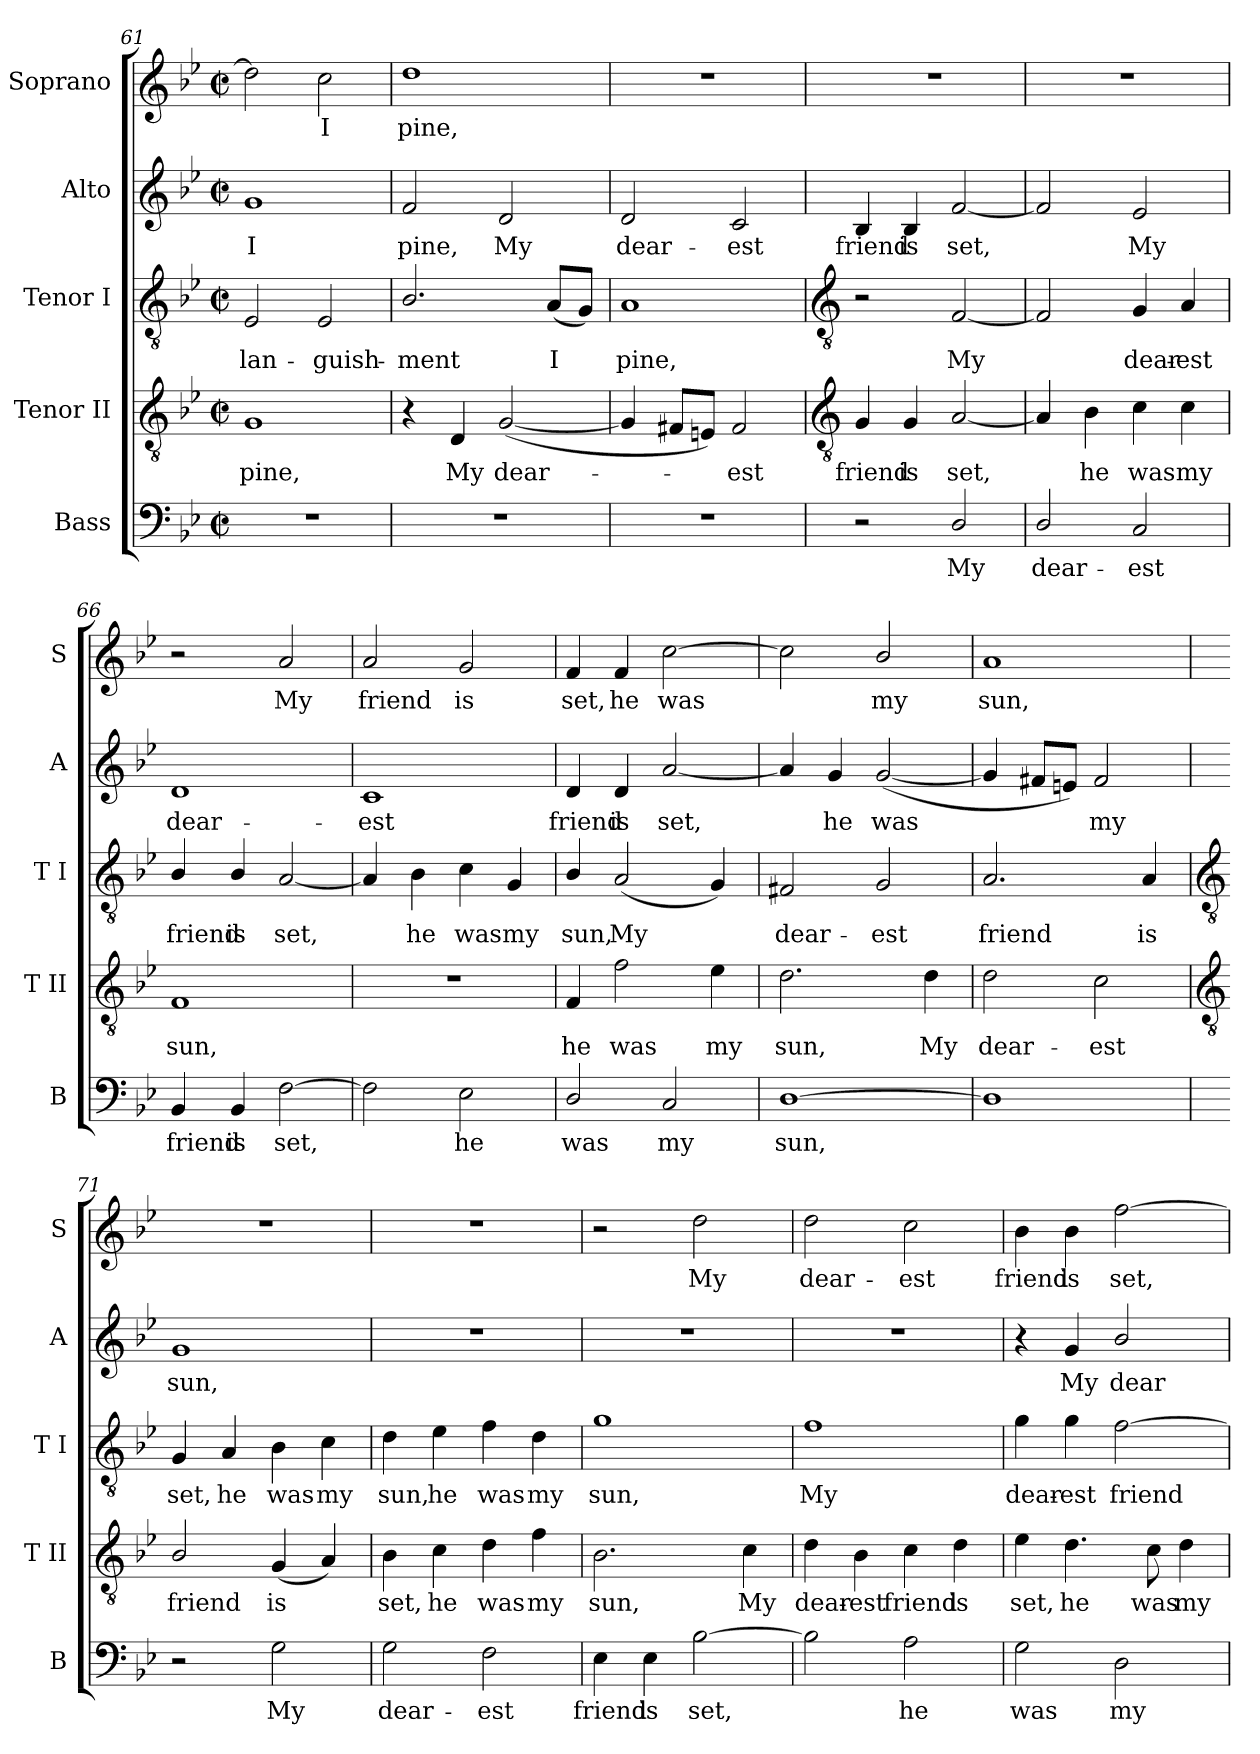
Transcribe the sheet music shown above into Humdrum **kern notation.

**kern	**text	**kern	**text	**kern	**text	**kern	**text	**kern	**text
*part5	*part5	*part4	*part4	*part3	*part3	*part2	*part2	*part1	*part1
*staff5	*staff5	*staff4	*staff4	*staff3	*staff3	*staff2	*staff2	*staff1	*staff1
*I"Bass	*	*I"Tenor II	*	*I"Tenor I	*	*I"Alto	*	*I"Soprano	*
*I'B	*	*I'T II	*	*I'T I	*	*I'A	*	*I'S	*
*clefF4	*	*clefGv2	*	*clefGv2	*	*clefG2	*	*clefG2	*
*k[b-e-]	*	*k[b-e-]	*	*k[b-e-]	*	*k[b-e-]	*	*k[b-e-]	*
*B-:	*	*B-:	*	*B-:	*	*B-:	*	*B-:	*
*M2/2	*	*M2/2	*	*M2/2	*	*M2/2	*	*M2/2	*
*met(c|)	*	*met(c|)	*	*met(c|)	*	*met(c|)	*	*met(c|)	*
=61	=61	=61	=61	=61	=61	=61	=61	=61	=61
!	!	!	!LO:LY:b	!	!LO:LY:b	!	!LO:LY:b	!	!
1r	.	1G	pine,	2E-	lan-	1g	I	2dd]	.
!	!	!	!	!	!LO:LY:b	!	!	!	!LO:LY:b
.	.	.	.	2E-	-guish-	.	.	2cc	I
=62	=62	=62	=62	=62	=62	=62	=62	=62	=62
!	!	!	!	!	!LO:LY:b	!	!LO:LY:b	!	!LO:LY:b
1r	.	4r	.	2.B-/	-ment	2f	pine,	1dd	pine,
!	!	!	!LO:LY:b	!	!	!	!	!	!
.	.	4D	My	.	.	.	.	.	.
!	!	!	!LO:LY:b	!	!	!	!LO:LY:b	!	!
.	.	(<[2G	dear-	.	.	2d	My	.	.
!	!	!	!	!	!LO:LY:b	!	!	!	!
.	.	.	.	(<8AL	I	.	.	.	.
.	.	.	.	8GJ)	.	.	.	.	.
=63	=63	=63	=63	=63	=63	=63	=63	=63	=63
!	!	!	!	!	!LO:LY:b	!	!LO:LY:b	!	!
1r	.	4G]	.	1A	pine,	2d	dear-	1r	.
.	.	8F#XL	.	.	.	.	.	.	.
.	.	8EJ)	.	.	.	.	.	.	.
!	!	!	!LO:LY:b	!	!	!	!LO:LY:b	!	!
.	.	2F#	est	.	.	2c	-est	.	.
!!LO:LB:g=z
=64	=64	=64	=64	=64	=64	=64	=64	=64	=64
*	*	*clefGv2	*	*clefGv2	*	*	*	*	*
!	!	!	!LO:LY:b	!	!	!	!LO:LY:b	!	!
2r	.	4G	friend	2r	.	4B-	friend	1r	.
!	!	!	!LO:LY:b	!	!	!	!LO:LY:b	!	!
.	.	4G	is	.	.	4B-	is	.	.
!	!LO:LY:b	!	!LO:LY:b	!	!LO:LY:b	!	!LO:LY:b	!	!
2D/	My	[2A	set,	[2F	My	[2f	set,	.	.
=65	=65	=65	=65	=65	=65	=65	=65	=65	=65
!	!LO:LY:b	!	!	!	!	!	!	!	!
2D/	dear-	4A]	.	2F]	.	2f]	.	1r	.
!	!	!	!LO:LY:b	!	!	!	!	!	!
.	.	4B-	he	.	.	.	.	.	.
!	!LO:LY:b	!	!LO:LY:b	!	!LO:LY:b	!	!LO:LY:b	!	!
2C	-est	4c	was	4G	dear-	2e-	My	.	.
!	!	!	!LO:LY:b	!	!LO:LY:b	!	!	!	!
.	.	4c	my	4A	-est	.	.	.	.
=66	=66	=66	=66	=66	=66	=66	=66	=66	=66
!	!LO:LY:b	!	!LO:LY:b	!	!LO:LY:b	!	!LO:LY:b	!	!
4BB-	friend	1F	sun,	4B-/	friend	1d	dear-	2r	.
!	!LO:LY:b	!	!	!	!LO:LY:b	!	!	!	!
4BB-	is	.	.	4B-/	is	.	.	.	.
!	!LO:LY:b	!	!	!	!LO:LY:b	!	!	!	!LO:LY:b
[2F	set,	.	.	[2A	set,	.	.	2a	My
=67	=67	=67	=67	=67	=67	=67	=67	=67	=67
!	!	!	!	!	!	!	!LO:LY:b	!	!LO:LY:b
2F]	.	1r	.	4A]	.	1c	-est	2a	friend
!	!	!	!	!	!LO:LY:b	!	!	!	!
.	.	.	.	4B-	he	.	.	.	.
!	!LO:LY:b	!	!	!	!LO:LY:b	!	!	!	!LO:LY:b
2E-	he	.	.	4c	was	.	.	2g	is
!	!	!	!	!	!LO:LY:b	!	!	!	!
.	.	.	.	4G	my	.	.	.	.
=68	=68	=68	=68	=68	=68	=68	=68	=68	=68
!	!LO:LY:b	!	!LO:LY:b	!	!LO:LY:b	!	!LO:LY:b	!	!LO:LY:b
2D/	was	4F	he	4B-/	sun,	4d	friend	4f	set,
!	!	!	!LO:LY:b	!	!LO:LY:b	!	!LO:LY:b	!	!LO:LY:b
.	.	2f	was	(<2A	My	4d	is	4f	he
!	!LO:LY:b	!	!	!	!	!	!LO:LY:b	!	!LO:LY:b
2C	my	.	.	.	.	[2a	set,	[2cc	was
!	!	!	!LO:LY:b	!	!	!	!	!	!
.	.	4e-	my	4G)	.	.	.	.	.
=69	=69	=69	=69	=69	=69	=69	=69	=69	=69
!	!LO:LY:b	!	!LO:LY:b	!	!LO:LY:b	!	!	!	!
[1D	sun,	2.d	sun,	2F#X	dear-	4a]	.	2cc]	.
!	!	!	!	!	!	!	!LO:LY:b	!	!
.	.	.	.	.	.	4g	he	.	.
!	!	!	!	!	!LO:LY:b	!	!LO:LY:b	!	!LO:LY:b
.	.	.	.	2G	-est	(<[2g	was	2b-/	my
!	!	!	!LO:LY:b	!	!	!	!	!	!
.	.	4d	My	.	.	.	.	.	.
=70	=70	=70	=70	=70	=70	=70	=70	=70	=70
!	!	!	!LO:LY:b	!	!LO:LY:b	!	!	!	!LO:LY:b
1D]	.	2d	dear-	2.A	friend	4g]	.	1a	sun,
.	.	.	.	.	.	8f#XL	.	.	.
.	.	.	.	.	.	8enJ)	.	.	.
!	!	!	!LO:LY:b	!	!	!	!LO:LY:b	!	!
.	.	2c	-est	.	.	2f#	my	.	.
!	!	!	!	!	!LO:LY:b	!	!	!	!
.	.	.	.	4A	is	.	.	.	.
!!LO:LB:g=z
=71	=71	=71	=71	=71	=71	=71	=71	=71	=71
*	*	*clefGv2	*	*clefGv2	*	*	*	*	*
!	!	!	!LO:LY:b	!	!LO:LY:b	!	!LO:LY:b	!	!
2r	.	2B-/	friend	4G	set,	1g	sun,	1r	.
!	!	!	!	!	!LO:LY:b	!	!	!	!
.	.	.	.	4A	he	.	.	.	.
!	!LO:LY:b	!	!LO:LY:b	!	!LO:LY:b	!	!	!	!
2G	My	(<4G	is	4B-	was	.	.	.	.
!	!	!	!	!	!LO:LY:b	!	!	!	!
.	.	4A)	.	4c	my	.	.	.	.
=72	=72	=72	=72	=72	=72	=72	=72	=72	=72
!	!LO:LY:b	!	!LO:LY:b	!	!LO:LY:b	!	!	!	!
2G	dear-	4B-	set,	4d	sun,	1r	.	1r	.
!	!	!	!LO:LY:b	!	!LO:LY:b	!	!	!	!
.	.	4c	he	4e-	he	.	.	.	.
!	!LO:LY:b	!	!LO:LY:b	!	!LO:LY:b	!	!	!	!
2F	-est	4d	was	4f	was	.	.	.	.
!	!	!	!LO:LY:b	!	!LO:LY:b	!	!	!	!
.	.	4f	my	4d	my	.	.	.	.
=73	=73	=73	=73	=73	=73	=73	=73	=73	=73
!	!LO:LY:b	!	!LO:LY:b	!	!LO:LY:b	!	!	!	!
4E-	friend	2.B-	sun,	1g	sun,	1r	.	2r	.
!	!LO:LY:b	!	!	!	!	!	!	!	!
4E-	is	.	.	.	.	.	.	.	.
!	!LO:LY:b	!	!	!	!	!	!	!	!LO:LY:b
[2B-	set,	.	.	.	.	.	.	2dd	My
!	!	!	!LO:LY:b	!	!	!	!	!	!
.	.	4c	My	.	.	.	.	.	.
=74	=74	=74	=74	=74	=74	=74	=74	=74	=74
!	!	!	!LO:LY:b	!	!LO:LY:b	!	!	!	!LO:LY:b
2B-]	.	4d	dear-	1f	My	1r	.	2dd	dear-
!	!	!	!LO:LY:b	!	!	!	!	!	!
.	.	4B-	-est	.	.	.	.	.	.
!	!LO:LY:b	!	!LO:LY:b	!	!	!	!	!	!LO:LY:b
2A	he	4c	friend	.	.	.	.	2cc	-est
!	!	!	!LO:LY:b	!	!	!	!	!	!
.	.	4d	is	.	.	.	.	.	.
=75	=75	=75	=75	=75	=75	=75	=75	=75	=75
!	!LO:LY:b	!	!LO:LY:b	!	!LO:LY:b	!	!	!	!LO:LY:b
2G	was	4e-	set,	4g	dear-	4r	.	4b-	friend
!	!	!	!LO:LY:b	!	!LO:LY:b	!	!LO:LY:b	!	!LO:LY:b
.	.	4.d	he	4g	-est	4g	My	4b-	is
!	!LO:LY:b	!	!	!	!LO:LY:b	!	!LO:LY:b	!	!LO:LY:b
2D	my	.	.	[2f	friend	2b-/	dear-	[2ff	set,
!	!	!	!LO:LY:b	!	!	!	!	!	!
.	.	8c	was	.	.	.	.	.	.
!	!	!	!LO:LY:b	!	!	!	!	!	!
.	.	4d	my	.	.	.	.	.	.
=	=	=	=	=	=	=	=	=	=
*-	*-	*-	*-	*-	*-	*-	*-	*-	*-
